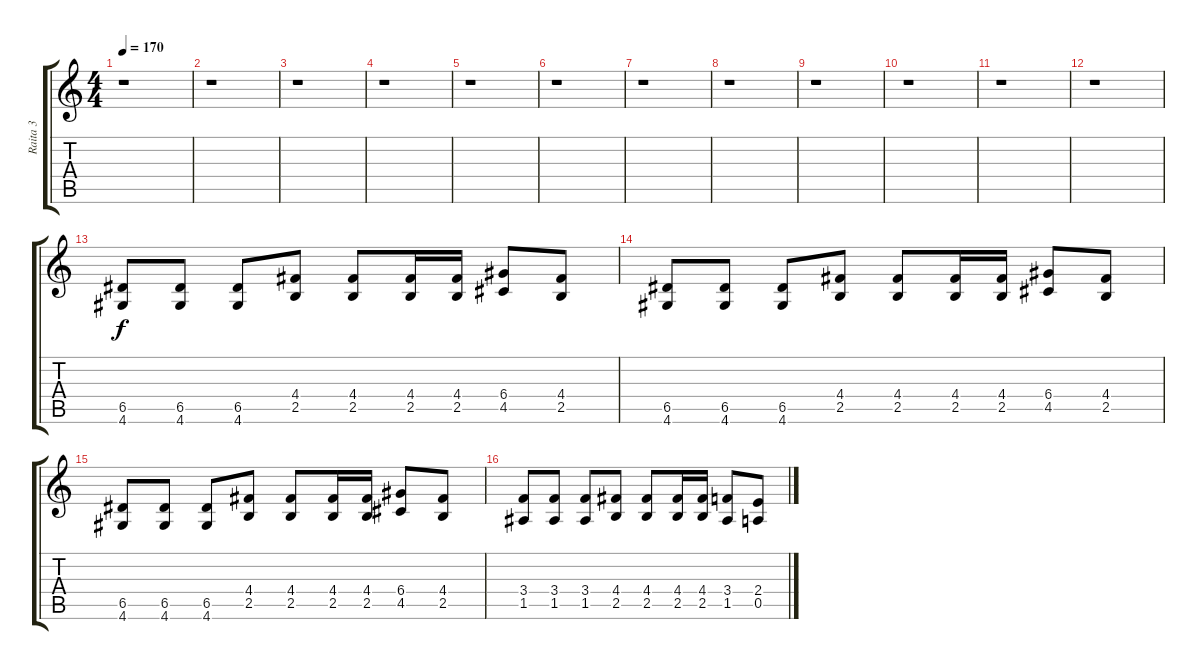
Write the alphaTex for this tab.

\track ("Raita 3" "Raita 3") {instrument distortionguitar}
\staff {score tabs}
\tuning (E4 B3 G3 D3 A2 E2) {hide}
\ts (4 4)
\tempo 170
\clef g2
\ks c
r.1{dy f} |
r.1 |
r.1 |
r.1 |
r.1 |
r.1 |
r.1 |
r.1 |
r.1 |
r.1 |
r.1 |
r.1 |
(6.5 4.6).8 (6.5 4.6).8 (6.5 4.6).8 (4.4 2.5).8 (4.4 2.5).8 (4.4 2.5).16 (4.4 2.5).16 (6.4 4.5).8 (4.4 2.5).8 |
(6.5 4.6).8 (6.5 4.6).8 (6.5 4.6).8 (4.4 2.5).8 (4.4 2.5).8 (4.4 2.5).16 (4.4 2.5).16 (6.4 4.5).8 (4.4 2.5).8 |
(6.5 4.6).8 (6.5 4.6).8 (6.5 4.6).8 (4.4 2.5).8 (4.4 2.5).8 (4.4 2.5).16 (4.4 2.5).16 (6.4 4.5).8 (4.4 2.5).8 |
(3.4 1.5).8 (3.4 1.5).8 (3.4 1.5).8 (4.4 2.5).8 (4.4 2.5).8 (4.4 2.5).16 (4.4 2.5).16 (3.4 1.5).8 (2.4 0.5).8
